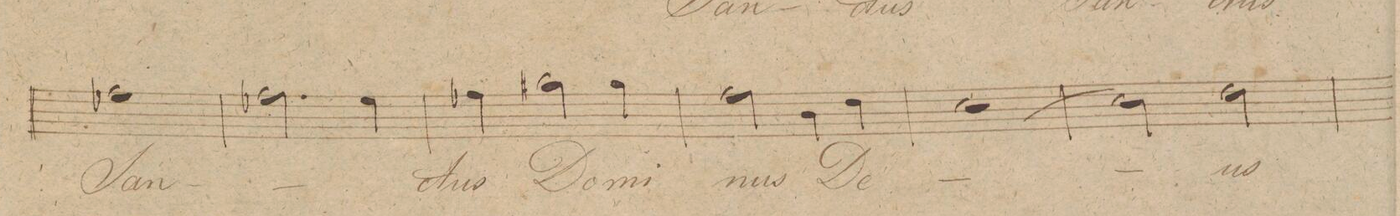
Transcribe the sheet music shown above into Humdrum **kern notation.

**kern	**text	**dynam
*I"Tenore.	*	*
*clefC4	*	*
*k[f#c#g#]	*	*
*met(c)	*	*
*M4/4	*	*
1e-X	San-	.
=7	=7	=7
2.e-X\	.	.
4d\	.	.
=8	=8	=8
4e-X\	-ctus	.
2f#X\	Do-	.
4f#\	-mi-	.
=9	=9	=9
2e\	-nus	.
4A\	De-	.
4c#\	.	.
=10	=10	=10
[1B	.	.
=11	=11	=11
2B\]	.	.
2c#\	-us	.
=12	=12	=12
*-	*-	*-
